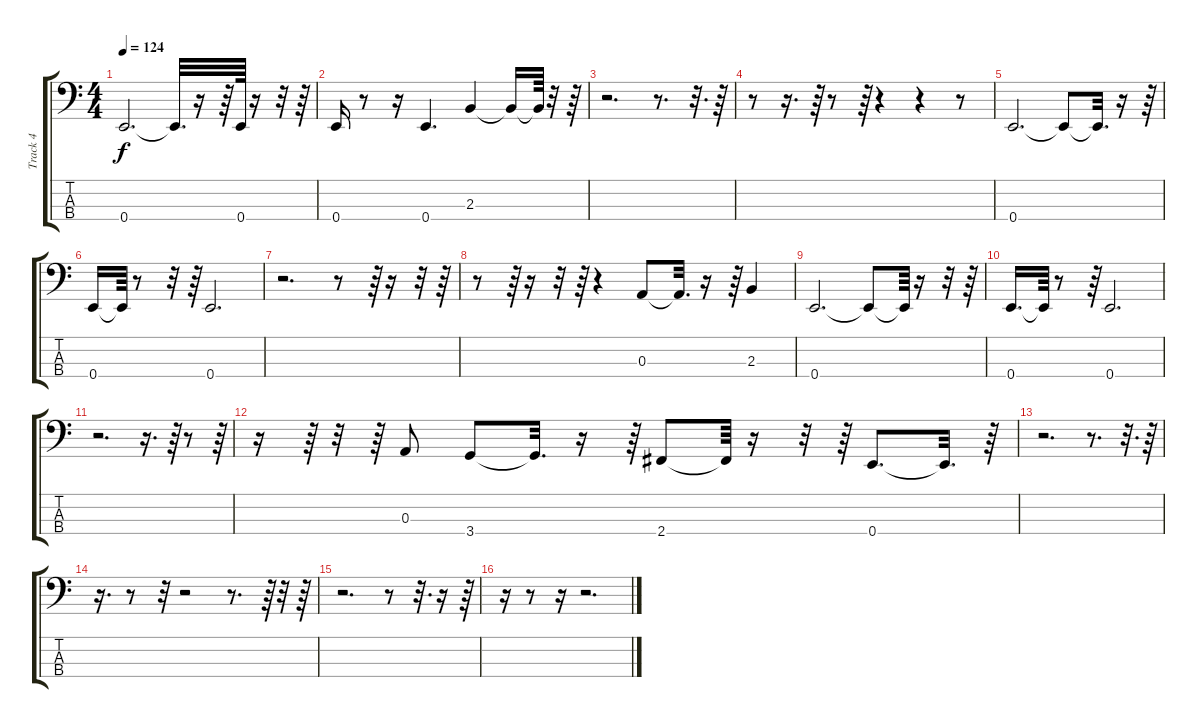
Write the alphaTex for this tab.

\track ("Track 4" "Track 4") {instrument electricbassfinger}
\staff {score tabs}
\tuning (G2 D2 A1 E1) {hide}
\ts (4 4)
\tempo 124
\clef f4
\ks c
0.4.2{d dy f} 0.4{t}.32{d} r.16 r.64 0.4.64 r.16 r.32 r.64 |
0.4.16 r.8 r.16 0.4.4{d} 2.3.4 2.3{t}.16 2.3{t}.64 r.32 r.64 |
r.2{d} r.8{d} r.32{d} r.64 |
r.8 r.16{d} r.64 r.8 r.64 r.4 r.4 r.8 |
0.4.2{d} 0.4{t}.8 0.4{t}.32{d} r.16 r.64 |
0.4.16 0.4{t}.64 r.8 r.32 r.64 0.4.2{d} |
r.2{d} r.8 r.64 r.16 r.32 r.64 |
r.8 r.64 r.16 r.32 r.64 r.4 0.3.8 0.3{t}.32{d} r.16 r.64 2.3.4 |
0.4.2{d} 0.4{t}.8 0.4{t}.64 r.16 r.32 r.64 |
0.4.16{d} 0.4{t}.64 r.8 r.64 0.4.2{d} |
r.2{d} r.16{d} r.64 r.8 r.64 |
r.16 r.64 r.32 r.64 0.3.8 3.4.8 3.4{t}.32{d} r.16 r.64 2.4.8 2.4{t}.64 r.16 r.32 r.64 0.4.8{d} 0.4{t}.32{d} r.64 |
r.2{d} r.8{d} r.32{d} r.64 |
r.16{d} r.8 r.32 r.2 r.8{d} r.64 r.32 r.64 |
r.2{d} r.8 r.32{d} r.16 r.64 |
r.16 r.8 r.16 r.2{d}
